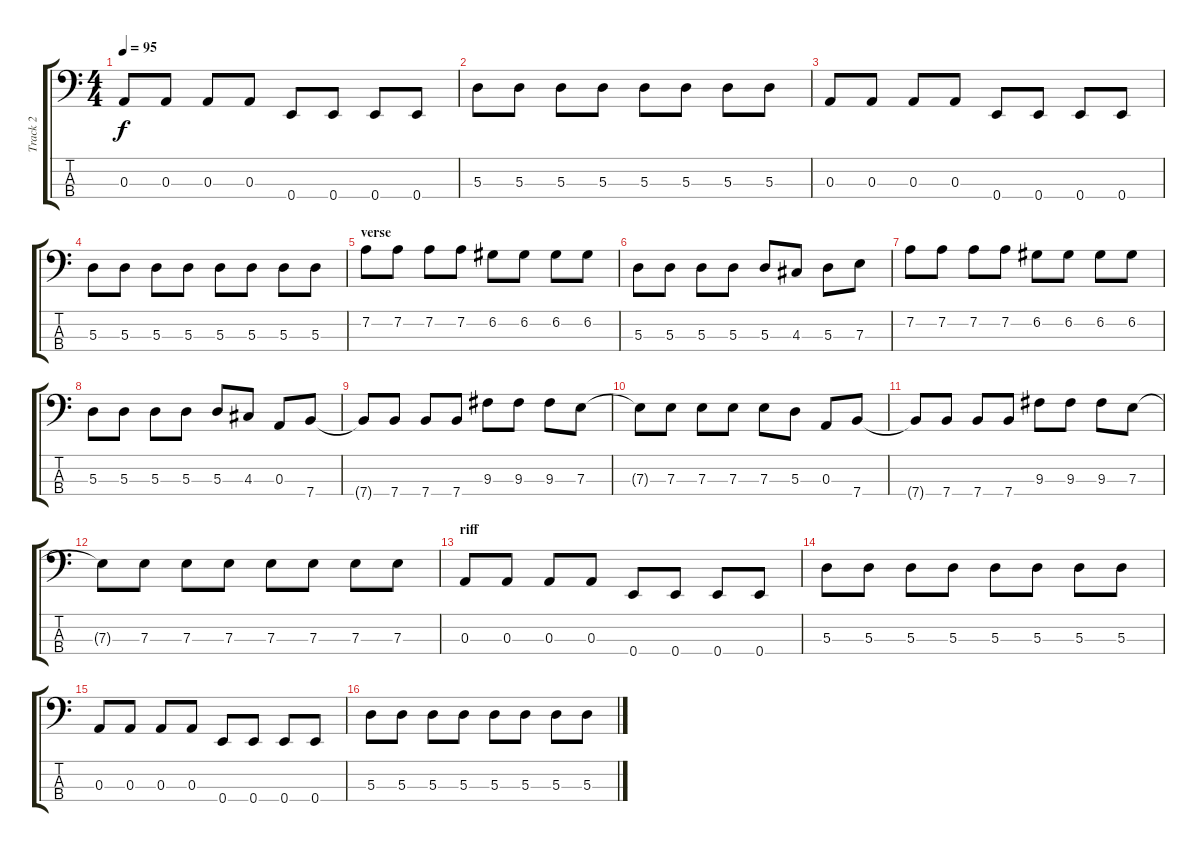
\track ("Track 2" "Track 2") {instrument electricbassfinger}
\staff {score tabs}
\tuning (G2 D2 A1 E1) {hide}
\ts (4 4)
\tempo 95
\clef f4
\ks c
0.3.8{dy f instrument electricbassfinger} 0.3.8 0.3.8 0.3.8 0.4.8 0.4.8 0.4.8 0.4.8 |
5.3.8 5.3.8 5.3.8 5.3.8 5.3.8 5.3.8 5.3.8 5.3.8 |
0.3.8 0.3.8 0.3.8 0.3.8 0.4.8 0.4.8 0.4.8 0.4.8 |
5.3.8 5.3.8 5.3.8 5.3.8 5.3.8 5.3.8 5.3.8 5.3.8 |
\section ("" "verse")
7.2.8 7.2.8 7.2.8 7.2.8 6.2.8 6.2.8 6.2.8 6.2.8 |
5.3.8 5.3.8 5.3.8 5.3.8 5.3.8 4.3.8 5.3.8 7.3.8 |
7.2.8 7.2.8 7.2.8 7.2.8 6.2.8 6.2.8 6.2.8 6.2.8 |
5.3.8 5.3.8 5.3.8 5.3.8 5.3.8 4.3.8 0.3.8 7.4.8 |
7.4{t}.8 7.4.8 7.4.8 7.4.8 9.3.8 9.3.8 9.3.8 7.3.8 |
7.3{t}.8 7.3.8 7.3.8 7.3.8 7.3.8 5.3.8 0.3.8 7.4.8 |
7.4{t}.8 7.4.8 7.4.8 7.4.8 9.3.8 9.3.8 9.3.8 7.3.8 |
7.3{t}.8 7.3.8 7.3.8 7.3.8 7.3.8 7.3.8 7.3.8 7.3.8 |
\section ("" "riff")
0.3.8 0.3.8 0.3.8 0.3.8 0.4.8 0.4.8 0.4.8 0.4.8 |
5.3.8 5.3.8 5.3.8 5.3.8 5.3.8 5.3.8 5.3.8 5.3.8 |
0.3.8 0.3.8 0.3.8 0.3.8 0.4.8 0.4.8 0.4.8 0.4.8 |
5.3.8 5.3.8 5.3.8 5.3.8 5.3.8 5.3.8 5.3.8 5.3.8
